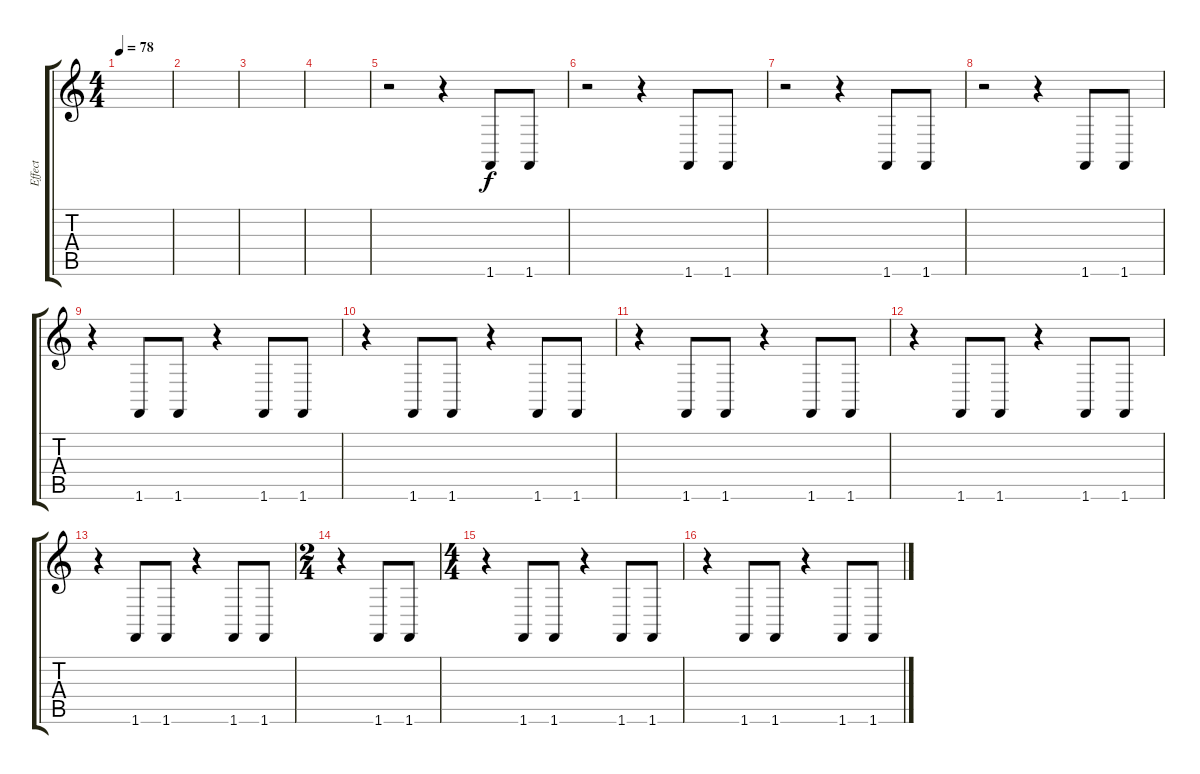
\track ("Effect" "Effect") {instrument lead2sawtooth}
\staff {score tabs}
\tuning (E4 B3 G3 D3 A2 E2) {hide}
\ts (4 4)
\tempo 78
\clef g2
\ks c
|
|
|
|
r.2 r.4 1.6.8 1.6.8 |
r.2 r.4 1.6.8 1.6.8 |
r.2 r.4 1.6.8 1.6.8 |
r.2 r.4 1.6.8 1.6.8 |
r.4 1.6.8 1.6.8 r.4 1.6.8 1.6.8 |
r.4 1.6.8 1.6.8 r.4 1.6.8 1.6.8 |
r.4 1.6.8 1.6.8 r.4 1.6.8 1.6.8 |
r.4 1.6.8 1.6.8 r.4 1.6.8 1.6.8 |
r.4 1.6.8 1.6.8 r.4 1.6.8 1.6.8 |
\ts (2 4)
r.4 1.6.8 1.6.8 |
\ts (4 4)
r.4 1.6.8 1.6.8 r.4 1.6.8 1.6.8 |
r.4 1.6.8 1.6.8 r.4 1.6.8 1.6.8
